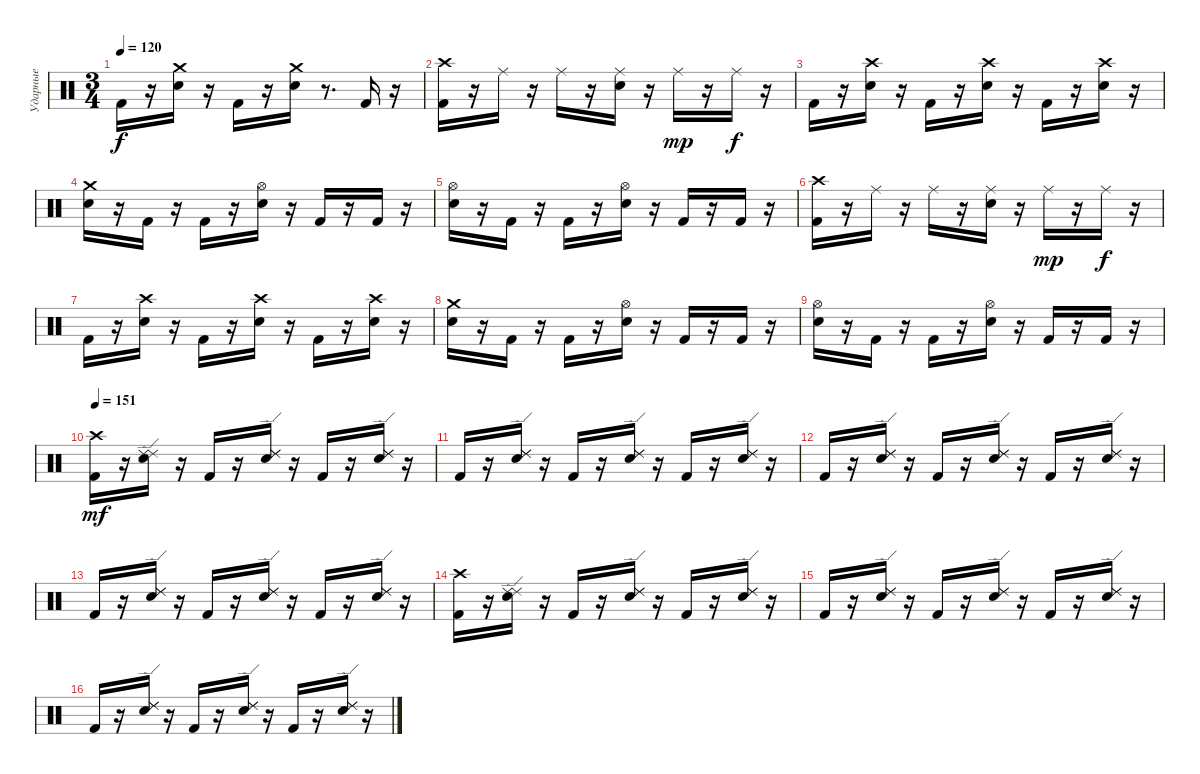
\track ("Ударные" "Ударные") {instrument percussion}
\staff {score}
\articulation defaults
\ts (3 4)
\tempo 120
\clef neutral
\ks c "Kick (hit) 2".16{dy f}
r.16 ("Crash medium (hit)" "Snare (hit) 2").16 r.16 "Kick (hit) 2".16 r.16 ("Crash medium (hit)" "Snare (hit) 2").16 r.8{d} "Kick (hit) 2".16 r.16 |
("Kick (hit) 2" "Crash high (hit)").16 r.16 "Ride (middle)".16 r.16 "Ride (middle)".16 r.16 ("Snare (hit) 2" "Ride (middle)").16 r.16 "Ride (middle)".16{dy mp} r.16 "Ride (middle)".16{dy f} r.16 |
"Kick (hit) 2".16 r.16 ("Crash high (hit)" "Snare (hit) 2").16 r.16 "Kick (hit) 2".16 r.16 ("Crash high (hit)" "Snare (hit) 2").16 r.16 "Kick (hit) 2".16 r.16 ("Snare (hit) 2" "Crash high (hit)").16 r.16 |
("Crash medium (hit)" "Snare (hit) 2").16 r.16 "Kick (hit) 2".16 r.16 "Kick (hit) 2".16 r.16 ("Hi-Hat (open)" "Snare (hit) 2").16 r.16 "Kick (hit) 2".16 r.16 "Kick (hit) 2".16 r.16 |
("Hi-Hat (open)" "Snare (hit) 2").16 r.16 "Kick (hit) 2".16 r.16 "Kick (hit) 2".16 r.16 ("Hi-Hat (open)" "Snare (hit) 2").16 r.16 "Kick (hit) 2".16 r.16 "Kick (hit) 2".16 r.16 |
("Kick (hit) 2" "Crash high (hit)").16 r.16 "Ride (middle)".16 r.16 "Ride (middle)".16 r.16 ("Snare (hit) 2" "Ride (middle)").16 r.16 "Ride (middle)".16{dy mp} r.16 "Ride (middle)".16{dy f} r.16 |
"Kick (hit) 2".16 r.16 ("Crash high (hit)" "Snare (hit) 2").16 r.16 "Kick (hit) 2".16 r.16 ("Crash high (hit)" "Snare (hit) 2").16 r.16 "Kick (hit) 2".16 r.16 ("Snare (hit) 2" "Crash high (hit)").16 r.16 |
("Crash medium (hit)" "Snare (hit) 2").16 r.16 "Kick (hit) 2".16 r.16 "Kick (hit) 2".16 r.16 ("Hi-Hat (open)" "Snare (hit) 2").16 r.16 "Kick (hit) 2".16 r.16 "Kick (hit) 2".16 r.16 |
("Hi-Hat (open)" "Snare (hit) 2").16 r.16 "Kick (hit) 2".16 r.16 "Kick (hit) 2".16 r.16 ("Hi-Hat (open)" "Snare (hit) 2").16 r.16 "Kick (hit) 2".16 r.16 "Kick (hit) 2".16 r.16 |
\tempo 151
("Crash high (hit)" "Kick (hit) 2").16{dy mf} r.16 ("Ride (edge) 2" "Ride (edge) 2" "Snare (hit) 2").16 r.16 "Kick (hit) 2".16 r.16 ("Ride (edge) 2" "Ride (edge) 2" "Snare (hit) 2").16 r.16 "Kick (hit) 2".16 r.16 ("Ride (edge) 2" "Ride (edge) 2" "Snare (hit) 2").16 r.16 |
"Kick (hit) 2".16 r.16 ("Ride (edge) 2" "Ride (edge) 2" "Snare (hit) 2").16 r.16 "Kick (hit) 2".16 r.16 ("Ride (edge) 2" "Ride (edge) 2" "Snare (hit) 2").16 r.16 "Kick (hit) 2".16 r.16 ("Ride (edge) 2" "Ride (edge) 2" "Snare (hit) 2").16 r.16 |
"Kick (hit) 2".16 r.16 ("Ride (edge) 2" "Ride (edge) 2" "Snare (hit) 2").16 r.16 "Kick (hit) 2".16 r.16 ("Ride (edge) 2" "Ride (edge) 2" "Snare (hit) 2").16 r.16 "Kick (hit) 2".16 r.16 ("Ride (edge) 2" "Ride (edge) 2" "Snare (hit) 2").16 r.16 |
"Kick (hit) 2".16 r.16 ("Ride (edge) 2" "Ride (edge) 2" "Snare (hit) 2").16 r.16 "Kick (hit) 2".16 r.16 ("Ride (edge) 2" "Ride (edge) 2" "Snare (hit) 2").16 r.16 "Kick (hit) 2".16 r.16 ("Ride (edge) 2" "Ride (edge) 2" "Snare (hit) 2").16 r.16 |
("Crash high (hit)" "Kick (hit) 2").16 r.16 ("Ride (edge) 2" "Ride (edge) 2" "Snare (hit) 2").16 r.16 "Kick (hit) 2".16 r.16 ("Ride (edge) 2" "Ride (edge) 2" "Snare (hit) 2").16 r.16 "Kick (hit) 2".16 r.16 ("Ride (edge) 2" "Ride (edge) 2" "Snare (hit) 2").16 r.16 |
"Kick (hit) 2".16 r.16 ("Ride (edge) 2" "Ride (edge) 2" "Snare (hit) 2").16 r.16 "Kick (hit) 2".16 r.16 ("Ride (edge) 2" "Ride (edge) 2" "Snare (hit) 2").16 r.16 "Kick (hit) 2".16 r.16 ("Ride (edge) 2" "Ride (edge) 2" "Snare (hit) 2").16 r.16 |
"Kick (hit) 2".16 r.16 ("Ride (edge) 2" "Ride (edge) 2" "Snare (hit) 2").16 r.16 "Kick (hit) 2".16 r.16 ("Ride (edge) 2" "Ride (edge) 2" "Snare (hit) 2").16 r.16 "Kick (hit) 2".16 r.16 ("Ride (edge) 2" "Ride (edge) 2" "Snare (hit) 2").16 r.16
